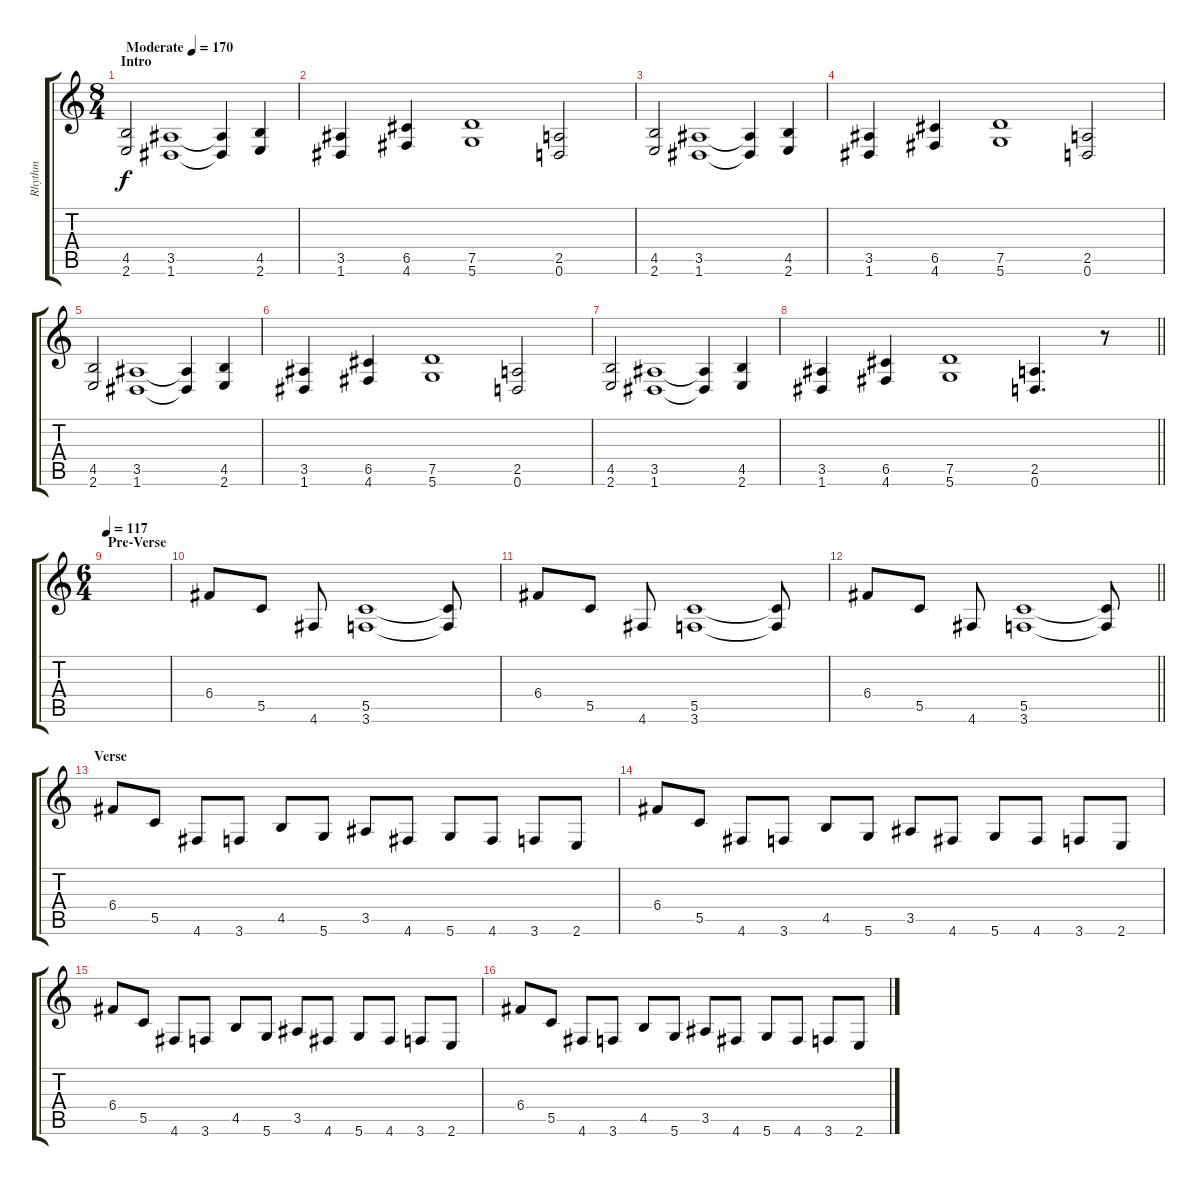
\track ("Rhythm" "Rhythm") {instrument distortionguitar}
\staff {score tabs}
\tuning (D4 A3 F3 C3 G2 D2) {hide}
\ts (8 4)
\section ("" "Intro")
\tempo (170 "Moderate")
\tempo 124
\tempo (170 "Moderate")
\clef g2
\ks c
(4.5 2.6).2{dy f instrument distortionguitar} (3.5 1.6).1 (3.5{t} 1.6{t}).4 (4.5 2.6).4 |
(3.5 1.6).4 (6.5 4.6).4 (7.5 5.6).1 (2.5 0.6).2 |
(4.5 2.6).2 (3.5 1.6).1 (3.5{t} 1.6{t}).4 (4.5 2.6).4 |
(3.5 1.6).4 (6.5 4.6).4 (7.5 5.6).1 (2.5 0.6).2 |
(4.5 2.6).2 (3.5 1.6).1 (3.5{t} 1.6{t}).4 (4.5 2.6).4 |
(3.5 1.6).4 (6.5 4.6).4 (7.5 5.6).1 (2.5 0.6).2 |
(4.5 2.6).2 (3.5 1.6).1 (3.5{t} 1.6{t}).4 (4.5 2.6).4 |
\barLineRight lightlight
(3.5 1.6).4 (6.5 4.6).4 (7.5 5.6).1 (2.5 0.6).4{d} r.8 |
\ts (6 4)
\section ("" "Pre-Verse")
\tempo 117
|
6.4.8 5.5.8 4.6.8 (5.5 3.6).1 (5.5{t} 3.6{t}).8 |
6.4.8 5.5.8 4.6.8 (5.5 3.6).1 (5.5{t} 3.6{t}).8 |
\barLineRight lightlight
6.4.8 5.5.8 4.6.8 (5.5 3.6).1 (5.5{t} 3.6{t}).8 |
\section ("" "Verse")
6.4.8 5.5.8 4.6.8 3.6.8 4.5.8 5.6.8 3.5.8 4.6.8 5.6.8 4.6.8 3.6.8 2.6.8 |
6.4.8 5.5.8 4.6.8 3.6.8 4.5.8 5.6.8 3.5.8 4.6.8 5.6.8 4.6.8 3.6.8 2.6.8 |
6.4.8 5.5.8 4.6.8 3.6.8 4.5.8 5.6.8 3.5.8 4.6.8 5.6.8 4.6.8 3.6.8 2.6.8 |
6.4.8 5.5.8 4.6.8 3.6.8 4.5.8 5.6.8 3.5.8 4.6.8 5.6.8 4.6.8 3.6.8 2.6.8
